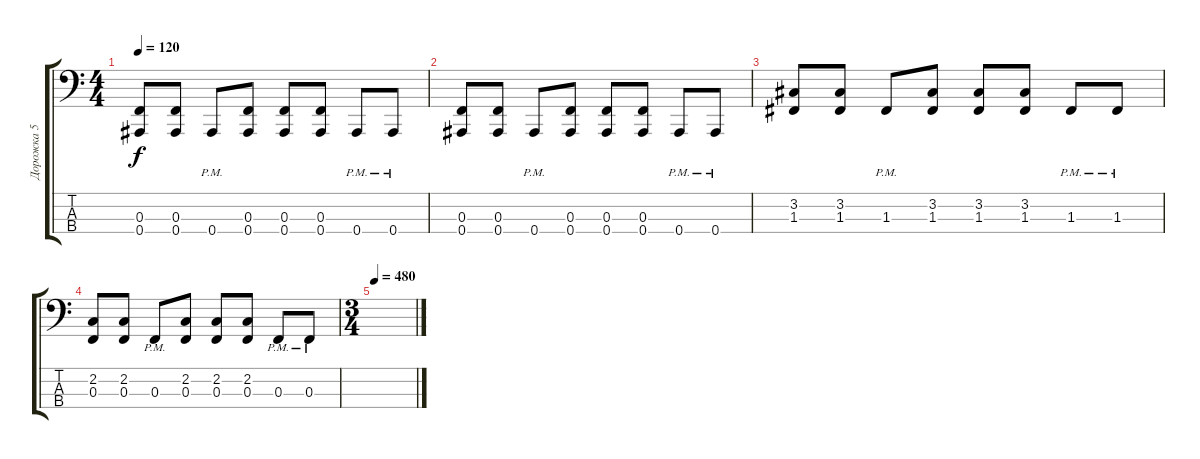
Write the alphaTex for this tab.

\track ("Дорожка 5" "Дорожка 5") {instrument electricbassfinger}
\staff {score tabs}
\tuning (Eb2 Bb1 F1 Bb0) {hide}
\ts (4 4)
\tempo 120
\clef f4
\ks c
(0.3 0.4).8{dy f} (0.3 0.4).8 0.4{pm}.8 (0.3 0.4).8 (0.3 0.4).8 (0.3 0.4).8 0.4{pm}.8 0.4{pm}.8 |
(0.3 0.4).8 (0.3 0.4).8 0.4{pm}.8 (0.3 0.4).8 (0.3 0.4).8 (0.3 0.4).8 0.4{pm}.8 0.4{pm}.8 |
(3.2 1.3).8 (3.2 1.3).8 1.3{pm}.8 (3.2 1.3).8 (3.2 1.3).8 (3.2 1.3).8 1.3{pm}.8 1.3{pm}.8 |
(2.2 0.3).8 (2.2 0.3).8 0.3{pm}.8 (2.2 0.3).8 (2.2 0.3).8 (2.2 0.3).8 0.3{pm}.8 0.3{pm}.8 |
\ts (3 4)
\tempo 480
